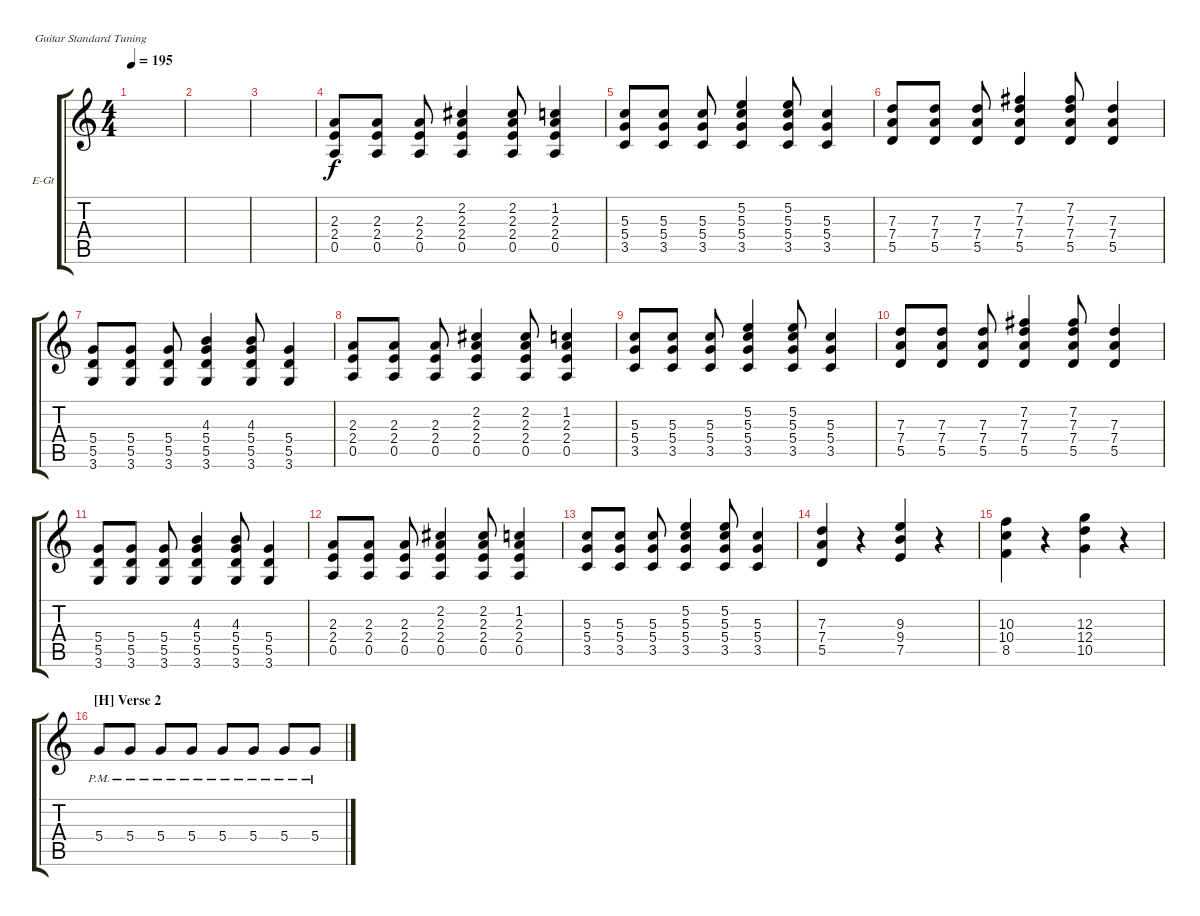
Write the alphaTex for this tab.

\defaultSystemsLayout 4
\bracketExtendMode groupsimilarinstruments
\firstSystemTrackNameOrientation horizontal
\otherSystemsTrackNameOrientation horizontal
\track ("Rhythm Guitar" "E-Gt") {instrument overdrivenguitar}
\staff {score tabs}
\tuning (E4 B3 G3 D3 A2 E2)
\ts (4 4)
\tempo 195
\clef g2
\ks c
|
|
|
(0.5 2.4 2.3).8 (2.3 2.4 0.5).8 (0.5 2.4 2.3).8 (0.5 2.4 2.3 2.2).4 (0.5 2.4 2.3 2.2).8 (0.5 2.4 2.3 1.2).4 |
(3.5 5.4 5.3).8 (5.3 5.4 3.5).8 (3.5 5.4 5.3).8 (3.5 5.4 5.3 5.2).4 (3.5 5.4 5.3 5.2).8 (3.5 5.4 5.3).4 |
(5.5 7.4 7.3).8 (7.3 7.4 5.5).8 (5.5 7.4 7.3).8 (5.5 7.4 7.3 7.2).4 (5.5 7.4 7.3 7.2).8 (5.5 7.4 7.3).4 |
(5.5 5.4 3.6).8 (5.4 5.5 3.6).8 (5.5 5.4 3.6).8 (5.5 5.4 4.3 3.6).4 (5.5 5.4 4.3 3.6).8 (5.5 5.4 3.6).4 |
(0.5 2.4 2.3).8 (2.3 2.4 0.5).8 (0.5 2.4 2.3).8 (0.5 2.4 2.3 2.2).4 (0.5 2.4 2.3 2.2).8 (0.5 2.4 2.3 1.2).4 |
(3.5 5.4 5.3).8 (5.3 5.4 3.5).8 (3.5 5.4 5.3).8 (3.5 5.4 5.3 5.2).4 (3.5 5.4 5.3 5.2).8 (3.5 5.4 5.3).4 |
(5.5 7.4 7.3).8 (7.3 7.4 5.5).8 (5.5 7.4 7.3).8 (5.5 7.4 7.3 7.2).4 (5.5 7.4 7.3 7.2).8 (5.5 7.4 7.3).4 |
(5.5 5.4 3.6).8 (5.4 5.5 3.6).8 (5.5 5.4 3.6).8 (5.5 5.4 4.3 3.6).4 (5.5 5.4 4.3 3.6).8 (5.5 5.4 3.6).4 |
(0.5 2.4 2.3).8 (2.3 2.4 0.5).8 (0.5 2.4 2.3).8 (0.5 2.4 2.3 2.2).4 (0.5 2.4 2.3 2.2).8 (0.5 2.4 2.3 1.2).4 |
(3.5 5.4 5.3).8 (5.3 5.4 3.5).8 (3.5 5.4 5.3).8 (3.5 5.4 5.3 5.2).4 (3.5 5.4 5.3 5.2).8 (3.5 5.4 5.3).4 |
(5.5 7.4 7.3).4 r.4 (9.3 9.4 7.5).4 r.4 |
(8.5 10.4 10.3).4 r.4 (10.5 12.4 12.3).4 r.4 |
\section ("H" "Verse 2")
5.4{pm}.8 5.4{pm}.8 5.4{pm}.8 5.4{pm}.8 5.4{pm}.8 5.4{pm}.8 5.4{pm}.8 5.4{pm}.8
